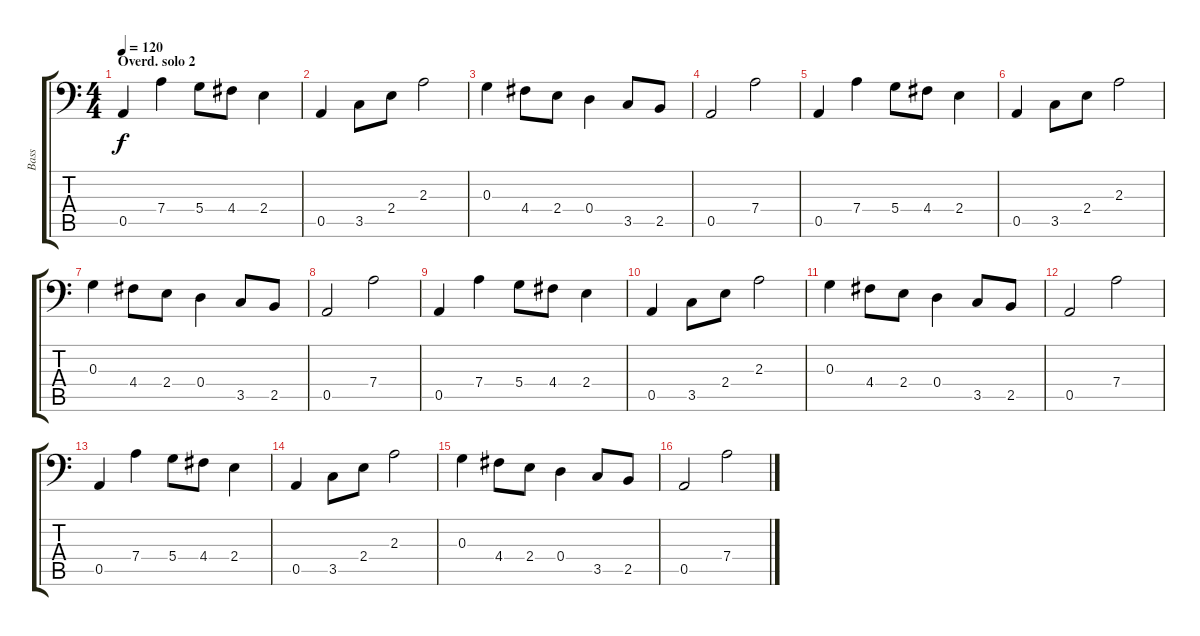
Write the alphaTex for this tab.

\track ("Bass" "Bass") {instrument electricbassfinger}
\staff {score tabs}
\tuning (E3 B2 G2 D2 A1 E1) {hide}
\ts (4 4)
\section ("" "Overd. solo 2")
\tempo 120
\clef f4
\ks c
0.5.4{dy f} 7.4.4 5.4.8 4.4.8 2.4.4 |
0.5.4 3.5.8 2.4.8 2.3.2 |
0.3.4 4.4.8 2.4.8 0.4.4 3.5.8 2.5.8 |
0.5.2 7.4.2 |
0.5.4 7.4.4 5.4.8 4.4.8 2.4.4 |
0.5.4 3.5.8 2.4.8 2.3.2 |
0.3.4 4.4.8 2.4.8 0.4.4 3.5.8 2.5.8 |
0.5.2 7.4.2 |
0.5.4 7.4.4 5.4.8 4.4.8 2.4.4 |
0.5.4 3.5.8 2.4.8 2.3.2 |
0.3.4 4.4.8 2.4.8 0.4.4 3.5.8 2.5.8 |
0.5.2 7.4.2 |
0.5.4 7.4.4 5.4.8 4.4.8 2.4.4 |
0.5.4 3.5.8 2.4.8 2.3.2 |
0.3.4 4.4.8 2.4.8 0.4.4 3.5.8 2.5.8 |
0.5.2 7.4.2
